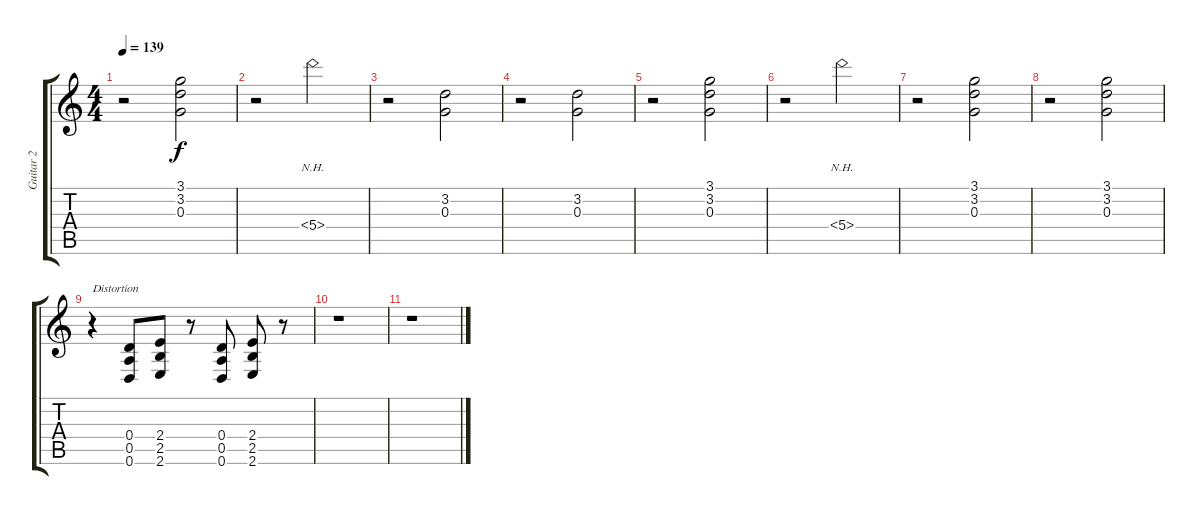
\track ("Guitar 2" "Guitar 2") {instrument electricguitarclean}
\staff {score tabs}
\tuning (E4 B3 G3 D3 A2 D2) {hide}
\ts (4 4)
\tempo 139
\clef g2
\ks c
r.2{dy f} (3.1 3.2 0.3).2 |
r.2 5.4{nh}.2 |
r.2 (3.2 0.3).2 |
r.2 (3.2 0.3).2 |
r.2 (3.1 3.2 0.3).2 |
r.2 5.4{nh}.2 |
r.2 (3.1 3.2 0.3).2 |
r.2 (3.1 3.2 0.3).2 |
r.4{txt "Distortion" instrument distortionguitar} (0.4 0.5 0.6).8 (2.4 2.5 2.6).8 r.8 (0.4 0.5 0.6).8 (2.4 2.5 2.6).8 r.8 |
r.1 |
r.1
